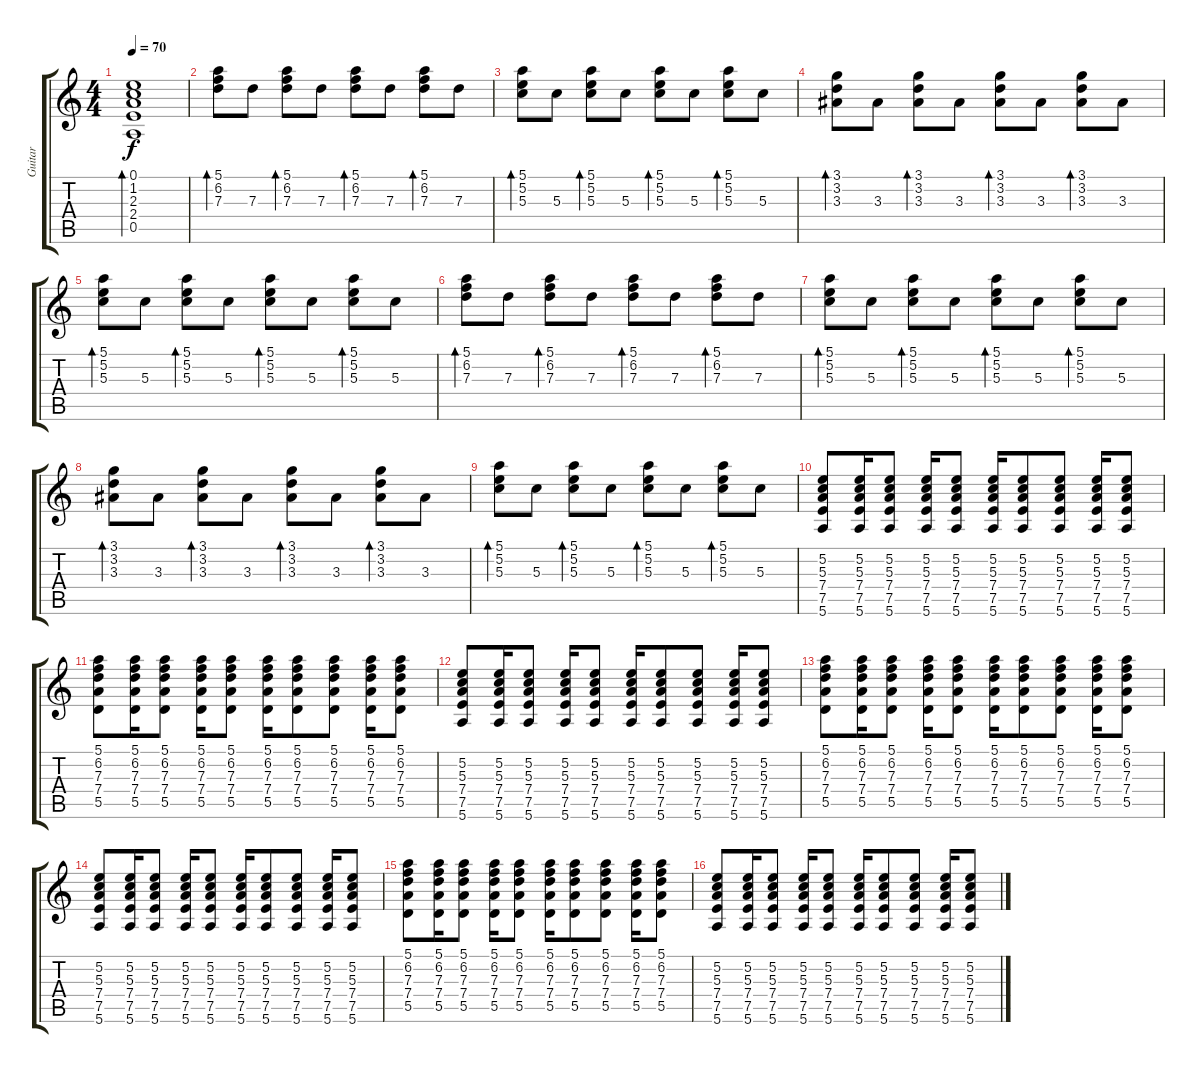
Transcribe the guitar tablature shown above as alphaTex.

\track ("Guitar" "Guitar") {instrument acousticguitarsteel}
\staff {score tabs}
\tuning (E4 B3 G3 D3 A2 E2) {hide}
\ts (4 4)
\tempo 70
\clef g2
\ks c
(0.1 1.2 2.3 2.4 0.5).1{bd 60 dy f} |
(5.1 6.2 7.3).8{bd 60 volume 13} 7.3.8 (5.1 6.2 7.3).8{bd 60} 7.3.8 (5.1 6.2 7.3).8{bd 60} 7.3.8 (5.1 6.2 7.3).8{bd 60} 7.3.8 |
(5.1 5.2 5.3).8{bd 60} 5.3.8 (5.1 5.2 5.3).8{bd 60} 5.3.8 (5.1 5.2 5.3).8{bd 60} 5.3.8 (5.1 5.2 5.3).8{bd 60} 5.3.8 |
(3.1 3.2 3.3).8{bd 60} 3.3.8 (3.1 3.2 3.3).8{bd 60} 3.3.8 (3.1 3.2 3.3).8{bd 60} 3.3.8 (3.1 3.2 3.3).8{bd 60} 3.3.8 |
(5.1 5.2 5.3).8{bd 60} 5.3.8 (5.1 5.2 5.3).8{bd 60} 5.3.8 (5.1 5.2 5.3).8{bd 60} 5.3.8 (5.1 5.2 5.3).8{bd 60} 5.3.8 |
(5.1 6.2 7.3).8{bd 60} 7.3.8 (5.1 6.2 7.3).8{bd 60} 7.3.8 (5.1 6.2 7.3).8{bd 60} 7.3.8 (5.1 6.2 7.3).8{bd 60} 7.3.8 |
(5.1 5.2 5.3).8{bd 60} 5.3.8 (5.1 5.2 5.3).8{bd 60} 5.3.8 (5.1 5.2 5.3).8{bd 60} 5.3.8 (5.1 5.2 5.3).8{bd 60} 5.3.8 |
(3.1 3.2 3.3).8{bd 60} 3.3.8 (3.1 3.2 3.3).8{bd 60} 3.3.8 (3.1 3.2 3.3).8{bd 60} 3.3.8 (3.1 3.2 3.3).8{bd 60} 3.3.8 |
(5.1 5.2 5.3).8{bd 60} 5.3.8 (5.1 5.2 5.3).8{bd 60} 5.3.8 (5.1 5.2 5.3).8{bd 60} 5.3.8 (5.1 5.2 5.3).8{bd 60} 5.3.8 |
(5.2 5.3 7.4 7.5 5.6).8 (5.2 5.3 7.4 7.5 5.6).16 (5.2 5.3 7.4 7.5 5.6).8 (5.2 5.3 7.4 7.5 5.6).16 (5.2 5.3 7.4 7.5 5.6).8 (5.2 5.3 7.4 7.5 5.6).16 (5.2 5.3 7.4 7.5 5.6).8 (5.2 5.3 7.4 7.5 5.6).8 (5.2 5.3 7.4 7.5 5.6).16 (5.2 5.3 7.4 7.5 5.6).8 |
(5.1 6.2 7.3 7.4 5.5).8 (5.1 6.2 7.3 7.4 5.5).16 (5.1 6.2 7.3 7.4 5.5).8 (5.1 6.2 7.3 7.4 5.5).16 (5.1 6.2 7.3 7.4 5.5).8 (5.1 6.2 7.3 7.4 5.5).16 (5.1 6.2 7.3 7.4 5.5).8 (5.1 6.2 7.3 7.4 5.5).8 (5.1 6.2 7.3 7.4 5.5).16 (5.1 6.2 7.3 7.4 5.5).8 |
(5.2 5.3 7.4 7.5 5.6).8 (5.2 5.3 7.4 7.5 5.6).16 (5.2 5.3 7.4 7.5 5.6).8 (5.2 5.3 7.4 7.5 5.6).16 (5.2 5.3 7.4 7.5 5.6).8 (5.2 5.3 7.4 7.5 5.6).16 (5.2 5.3 7.4 7.5 5.6).8 (5.2 5.3 7.4 7.5 5.6).8 (5.2 5.3 7.4 7.5 5.6).16 (5.2 5.3 7.4 7.5 5.6).8 |
(5.1 6.2 7.3 7.4 5.5).8 (5.1 6.2 7.3 7.4 5.5).16 (5.1 6.2 7.3 7.4 5.5).8 (5.1 6.2 7.3 7.4 5.5).16 (5.1 6.2 7.3 7.4 5.5).8 (5.1 6.2 7.3 7.4 5.5).16 (5.1 6.2 7.3 7.4 5.5).8 (5.1 6.2 7.3 7.4 5.5).8 (5.1 6.2 7.3 7.4 5.5).16 (5.1 6.2 7.3 7.4 5.5).8 |
(5.2 5.3 7.4 7.5 5.6).8 (5.2 5.3 7.4 7.5 5.6).16 (5.2 5.3 7.4 7.5 5.6).8 (5.2 5.3 7.4 7.5 5.6).16 (5.2 5.3 7.4 7.5 5.6).8 (5.2 5.3 7.4 7.5 5.6).16 (5.2 5.3 7.4 7.5 5.6).8 (5.2 5.3 7.4 7.5 5.6).8 (5.2 5.3 7.4 7.5 5.6).16 (5.2 5.3 7.4 7.5 5.6).8 |
(5.1 6.2 7.3 7.4 5.5).8 (5.1 6.2 7.3 7.4 5.5).16 (5.1 6.2 7.3 7.4 5.5).8 (5.1 6.2 7.3 7.4 5.5).16 (5.1 6.2 7.3 7.4 5.5).8 (5.1 6.2 7.3 7.4 5.5).16 (5.1 6.2 7.3 7.4 5.5).8 (5.1 6.2 7.3 7.4 5.5).8 (5.1 6.2 7.3 7.4 5.5).16 (5.1 6.2 7.3 7.4 5.5).8 |
(5.2 5.3 7.4 7.5 5.6).8 (5.2 5.3 7.4 7.5 5.6).16 (5.2 5.3 7.4 7.5 5.6).8 (5.2 5.3 7.4 7.5 5.6).16 (5.2 5.3 7.4 7.5 5.6).8 (5.2 5.3 7.4 7.5 5.6).16 (5.2 5.3 7.4 7.5 5.6).8 (5.2 5.3 7.4 7.5 5.6).8 (5.2 5.3 7.4 7.5 5.6).16 (5.2 5.3 7.4 7.5 5.6).8
